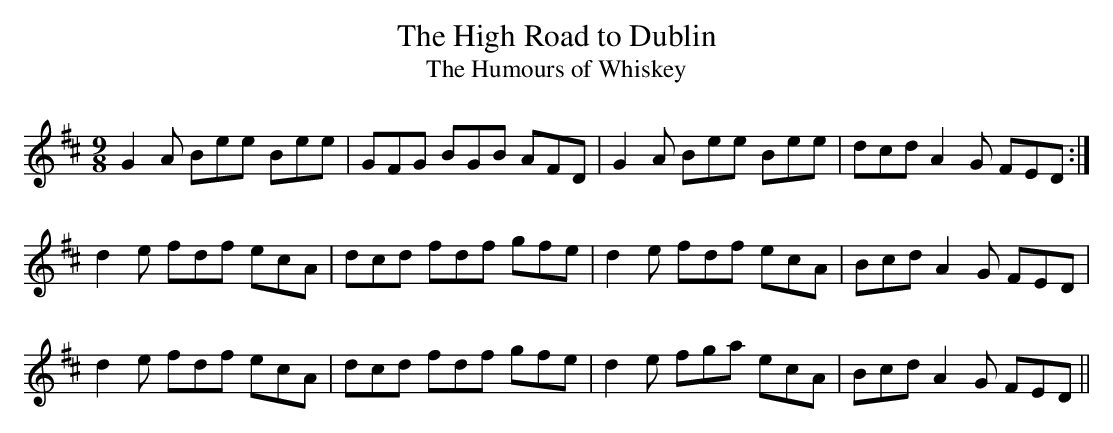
X:1
T:The High Road to Dublin
T:The Humours of Whiskey
M:9/8
L:1/8
K:Edor
G2A Bee Bee|GFG BGB AFD|G2A Bee Bee|dcd A2G FED:|
d2e fdf ecA|dcd fdf gfe|d2e fdf ecA|Bcd A2G FED|
d2e fdf ecA|dcd fdf gfe|d2e fga ecA|Bcd A2G FED||
